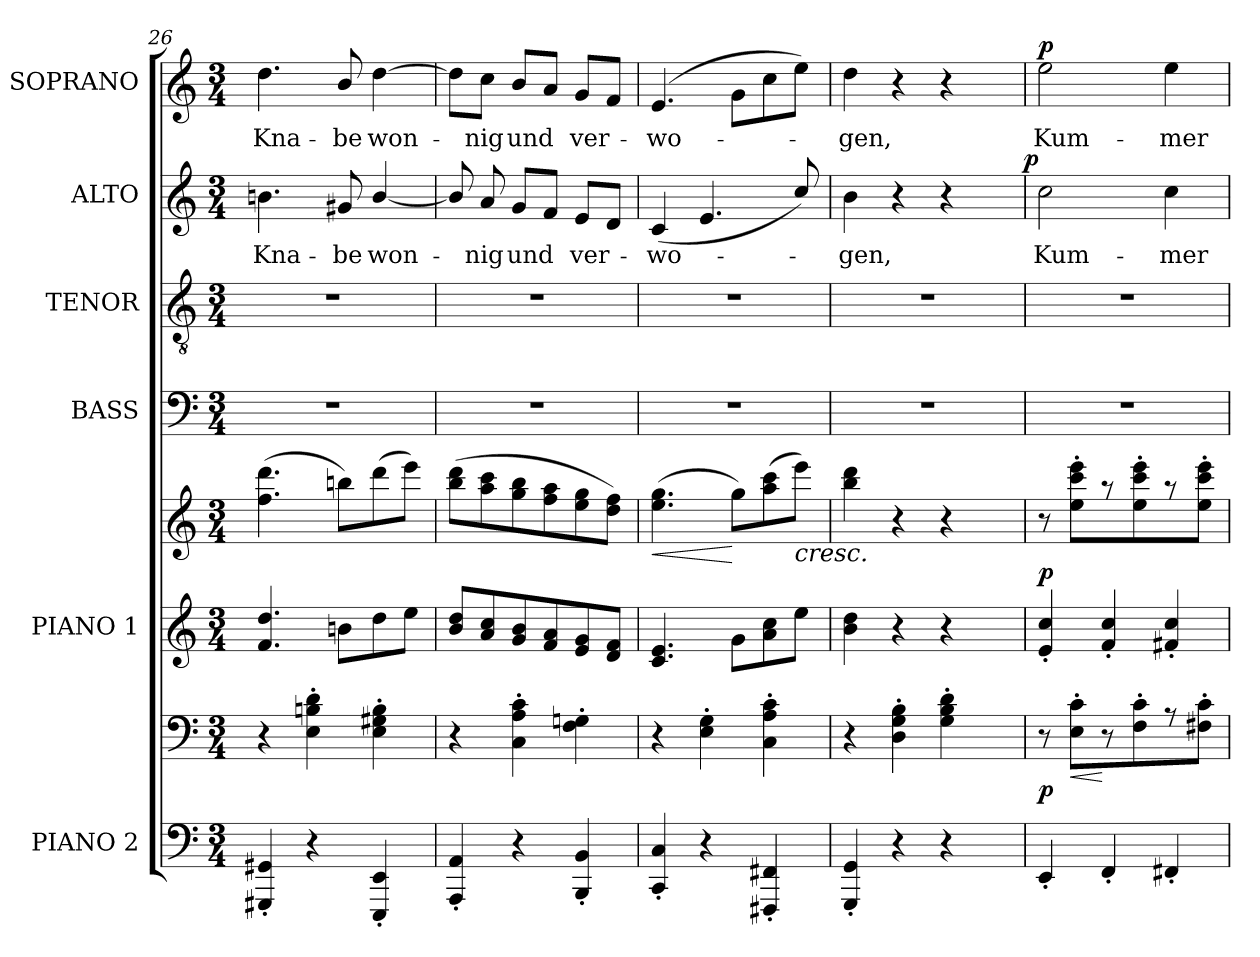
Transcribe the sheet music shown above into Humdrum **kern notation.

**kern	**kern	**dynam	**kern	**kern	**dynam	**kern	**kern	**kern	**text	**dynam	**kern	**text	**dynam
*part6	*part6	*part6	*part5	*part5	*part5	*part4	*part3	*part2	*part2	*part2	*part1	*part1	*part1
*staff8	*staff7	*staff7/8	*staff6	*staff5	*staff5/6	*staff4	*staff3	*staff2	*staff2	*staff2	*staff1	*staff1	*staff1
*I"PIANO 2	*	*	*I"PIANO 1	*	*	*I"BASS	*I"TENOR	*I"ALTO	*	*	*I"SOPRANO	*	*
*I'Pno.	*	*	*I'Pno.	*	*	*I'B.	*I'T.	*I'A.	*	*	*I'S.	*	*
*clefF4	*clefF4	*	*clefG2	*clefG2	*	*clefF4	*clefGv2	*clefG2	*	*	*clefG2	*	*
*	*	*	*	*	*	*	*ITrd7c12	*	*	*	*	*	*
*k[]	*k[]	*	*k[]	*k[]	*	*k[]	*k[]	*k[]	*	*	*k[]	*	*
*C:	*C:	*	*C:	*C:	*	*C:	*C:	*C:	*	*	*C:	*	*
*M3/4	*M3/4	*	*M3/4	*M3/4	*	*M3/4	*M3/4	*M3/4	*	*	*M3/4	*	*
=26	=26	=26	=26	=26	=26	=26	=26	=26	=26	=26	=26	=26	=26
!	!	!	!	!	!	!LO:N:vis=1	!LO:N:vis=1	!	!	!	!	!	!
!	!	!	!	!	!	!	!	!	!LO:LY:b:color=#000000	!	!	!	!
!	!	!	!	!	!	!	!	!	!	!	!	!LO:LY:b:color=#000000	!
4GGG#Xi/' 4GG#Xi'	4r	.	4.fi/ 4.ddi	(4.ffi\ 4.dddi	.	2.r	2.r	4.bni\	Kna-	.	4.ddi\	Kna-	.
4r	4Ei\' 4Bni' 4di'	.	.	.	.	.	.	.	.	.	.	.	.
!	!	!	!	!	!	!	!	!	!LO:LY:b:color=#000000	!	!	!	!
!	!	!	!	!	!	!	!	!	!	!	!	!LO:LY:b:color=#000000	!
.	.	.	8bni\L	8bbni\L)	.	.	.	8g#Xi/	-be	.	8bi/	-be	.
!	!	!	!	!	!	!	!	!	!LO:LY:b:color=#000000	!	!	!	!
!	!	!	!	!	!	!	!	!	!	!	!	!LO:LY:b:color=#000000	!
4EEEi/' 4EEi'	4Ei\' 4G#Xi' 4Bi'	.	8ddi\	(8dddi\	.	.	.	[4bi/	won-	.	[4ddi\	won-	.
.	.	.	8eei\J	8eeei\J)	.	.	.	.	.	.	.	.	.
=27	=27	=27	=27	=27	=27	=27	=27	=27	=27	=27	=27	=27	=27
!	!	!	!	!	!	!LO:N:vis=1	!LO:N:vis=1	!	!	!	!	!	!
4AAAi/' 4AAi'	4r	.	8bi/ 8ddiL	(8bbi\ 8dddiL	.	2.r	2.r	8bi/]	.	.	8ddi\L]	.	.
!	!	!	!	!	!	!	!	!	!LO:LY:b:color=#000000	!	!	!	!
!	!	!	!	!	!	!	!	!	!	!	!	!LO:LY:b:color=#000000	!
.	.	.	8ai/ 8cci	8aai\ 8ccci	.	.	.	8ai/	-nig	.	8cci\J	-nig	.
!	!	!	!	!	!	!	!	!	!LO:LY:b:color=#000000	!	!	!	!
!	!	!	!	!	!	!	!	!	!	!	!	!LO:LY:b:color=#000000	!
4r	4Ci\' 4Ai' 4ci'	.	8gi/ 8bi	8ggi\ 8bbi	.	.	.	8gi/L	und	.	8bi/L	und	.
.	.	.	8fi/ 8ai	8ffi\ 8aai	.	.	.	8fi/J	.	.	8ai/J	.	.
!	!	!	!	!	!	!	!	!	!LO:LY:b:color=#000000	!	!	!	!
!	!	!	!	!	!	!	!	!	!	!	!	!LO:LY:b:color=#000000	!
4BBBi/' 4BBi'	4Fi\' 4Gni'	.	8ei/ 8gi	8eei\ 8ggi	.	.	.	8ei/L	ver-	.	8gi/L	ver-	.
.	.	.	8di/ 8fiJ	8ddi\ 8ffiJ)	.	.	.	8di/J	.	.	8fi/J	.	.
=28	=28	=28	=28	=28	=28	=28	=28	=28	=28	=28	=28	=28	=28
!	!	!	!	!	!LO:HP:b	!LO:N:vis=1	!LO:N:vis=1	!	!	!	!	!	!
!	!	!	!	!	!	!	!	!	!LO:LY:b:color=#000000	!	!	!	!
!	!	!	!	!	!	!	!	!	!	!	!	!LO:LY:b:color=#000000	!
4CCi/' 4Ci'	4r	.	4.ci/ 4.ei	(4.eei\ 4.ggi	<	2.r	2.r	(4ci/	-wo-	.	(4.ei/	-wo-	.
4r	4Ei\' 4Gi'	.	.	.	.	.	.	4.ei/	.	.	.	.	.
.	.	.	8gi\L	8ggi\L)	[	.	.	.	.	.	8gi\L	.	.
4FFF#Xi/' 4FF#Xi'	4Ci\' 4Ai' 4ci'	.	8ai\ 8cci	(8aai\ 8ccci	.	.	.	.	.	.	8cci\	.	.
!	!	!	!	!	!LO:HP:n=1:b	!	!	!	!	!	!	!	!
.	.	.	8eei\J	8eeei\J)	[ <	.	.	8cci/)	.	.	8eei\J)	.	.
=29	=29	=29	=29	=29	=29	=29	=29	=29	=29	=29	=29	=29	=29
!	!	!	!	!	!	!LO:N:vis=1	!LO:N:vis=1	!	!	!	!	!	!
!	!	!	!	!	!	!	!	!	!LO:LY:b:color=#000000	!	!	!	!
!	!	!	!	!	!	!	!	!	!	!	!	!LO:LY:b:color=#000000	!
*	*	*	*	*	*	*	*	*^	*	*	*	*	*
4GGGi/' 4GGi'	4r	.	4bi\ 4ddi	4bbi\ 4dddi	.	2.r	2.r	4bi\	2ryy	-gen,	.	4ddi\	-gen,	.
4r	4Di\' 4Gi' 4Bi'	.	4r	4r	.	.	.	4r	.	.	.	4r	.	.
4r	4Gi\' 4Bi' 4di'	.	4r	4r	.	.	.	4r	8ryy	.	.	4r	.	.
.	.	.	.	.	.	.	.	.	16ryy	.	.	.	.	.
.	.	.	.	.	.	.	.	.	32ryy	.	.	.	.	.
.	.	.	.	.	.	.	.	.	64ryy	.	.	.	.	.
.	.	.	.	.	.	.	.	.	128...ryy	.	.	.	.	.
.	.	.	.	.	.	.	.	.	1024ryy	.	p	.	.	.
=30	=30	=30	=30	=30	=30	=30	=30	=30	=30	=30	=30	=30	=30	=30
!	!	!	!	!	!	!LO:N:vis=1	!LO:N:vis=1	!	!	!	!	!	!	!
*	*	*	*	*	*	*	*	*v	*v	*	*	*	*	*
*	*	*	*	*	*	*	*	*^	*	*	*	*	*
!	!	!	!	!	!	!	!	!	!	!LO:LY:b:color=#000000	!	!	!	!
*	*	*	*	*	*	*	*	*v	*v	*	*	*	*	*
*	*	*	*	*	*	*	*	*^	*	*	*	*	*
!	!	!	!	!	!	!	!	!	!	!	!	!	!LO:LY:b:color=#000000	!
*	*	*	*	*	*	*	*	*v	*v	*	*	*	*	*
4EE'i/	8r	p	4ei/' 4cci'	8r	p	2.r	2.r	2cci\	Kum-	.	2eei\	Kum-	p
!	!	!LO:HP:b	!	!	!	!	!	!	!	!	!	!	!
.	8Ei\' 8ci'L	<	.	8eei\' 8ccci' 8eeei'L	.	.	.	.	.	.	.	.	.
4FF'i/	8r	[	4fi/' 4cci'	8r	.	.	.	.	.	.	.	.	.
.	8Fi\' 8ci'	.	.	8eei\' 8ccci' 8eeei'	.	.	.	.	.	.	.	.	.
!	!	!	!	!	!	!	!	!	!LO:LY:b:color=#000000	!	!	!	!
!	!	!	!	!	!	!	!	!	!	!	!	!LO:LY:b:color=#000000	!
4FF#X'i/	8r	.	4f#Xi/' 4cci'	8r	.	.	.	4cci\	-mer	.	4eei\	-mer	.
.	8F#Xi\' 8ci'J	.	.	8eei\' 8ccci' 8eeei'J	.	.	.	.	.	.	.	.	.
=	=	=	=	=	=	=	=	=	=	=	=	=	=
*-	*-	*-	*-	*-	*-	*-	*-	*-	*-	*-	*-	*-	*-
